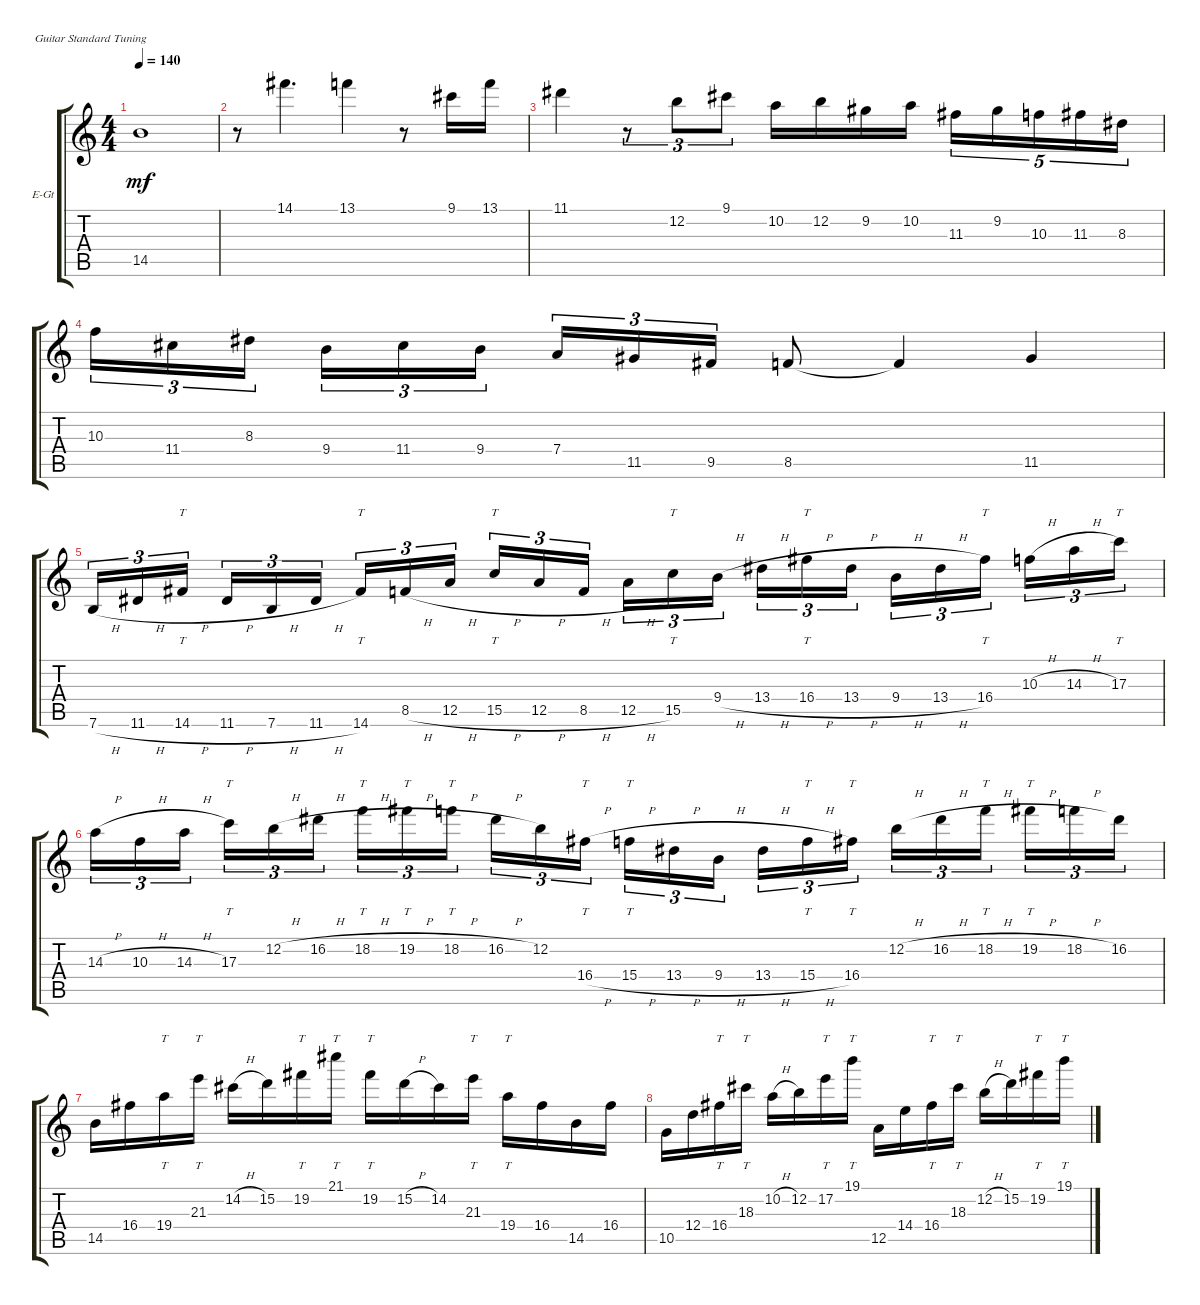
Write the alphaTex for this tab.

\defaultSystemsLayout 4
\bracketExtendMode groupsimilarinstruments
\firstSystemTrackNameOrientation horizontal
\otherSystemsTrackNameOrientation horizontal
\track ("Electric Guitar" "E-Gt") {instrument distortionguitar}
\staff {score tabs}
\tuning (E4 B3 G3 D3 A2 E2)
\ts (4 4)
\tempo 140
\clef g2
\ks c
14.5.1{dy mf} |
r.8 14.1.4{d} 13.1.4 r.8 9.1.16 13.1.16 |
11.1.4 r.8{tu (3 2)} 12.2.8{tu (3 2)} 9.1.8{tu (3 2)} 10.2.16 12.2.16 9.2.16 10.2.16 11.3.16{tu (5 4)} 9.2.16{tu (5 4)} 10.3.16{tu (5 4)} 11.3.16{tu (5 4)} 8.3.16{tu (5 4)} |
10.3.16{tu (3 2)} 11.4.16{tu (3 2)} 8.3.16{tu (3 2)} 9.4.16{tu (3 2)} 11.4.16{tu (3 2)} 9.4.16{tu (3 2)} 7.4.16{tu (3 2)} 11.5.16{tu (3 2)} 9.5.16{tu (3 2)} 8.5.8 8.5{t}.4 11.5.4 |
7.6{h}.16{tu (3 2)} 11.6{h}.16{tu (3 2)} 14.6{h}.16{tt tu (3 2)} 11.6{h}.16{tu (3 2)} 7.6{h}.16{tu (3 2)} 11.6{h}.16{tu (3 2)} 14.6.16{tt tu (3 2)} 8.5{h}.16{tu (3 2)} 12.5{h}.16{tu (3 2)} 15.5{h}.16{tt tu (3 2)} 12.5{h}.16{tu (3 2)} 8.5{h}.16{tu (3 2)} 12.5{h}.16{tu (3 2)} 15.5.16{tt tu (3 2)} 9.4{h}.16{tu (3 2)} 13.4{h}.16{tu (3 2)} 16.4{h}.16{tt tu (3 2)} 13.4{h}.16{tu (3 2)} 9.4{h}.16{tu (3 2)} 13.4{h}.16{tu (3 2)} 16.4.16{tt tu (3 2)} 10.3{h}.16{tu (3 2)} 14.3{h}.16{tu (3 2)} 17.3.16{tt tu (3 2)} |
14.3{h}.16{tu (3 2)} 10.3{h}.16{tu (3 2)} 14.3{h}.16{tu (3 2)} 17.3.16{tt tu (3 2)} 12.2{h}.16{tu (3 2)} 16.2{h}.16{tu (3 2)} 18.2{h}.16{tt tu (3 2)} 19.2{h}.16{tt tu (3 2)} 18.2{h}.16{tt tu (3 2)} 16.2{h}.16{tu (3 2)} 12.2.16{tu (3 2)} 16.4{h}.16{tt tu (3 2)} 15.4{h}.16{tt tu (3 2)} 13.4{h}.16{tu (3 2)} 9.4{h}.16{tu (3 2)} 13.4{h}.16{tu (3 2)} 15.4{h}.16{tt tu (3 2)} 16.4.16{tt tu (3 2)} 12.2{h}.16{tu (3 2)} 16.2{h}.16{tu (3 2)} 18.2{h}.16{tt tu (3 2)} 19.2{h}.16{tt tu (3 2)} 18.2{h}.16{tu (3 2)} 16.2.16{tu (3 2)} |
14.5.16 16.4.16 19.4.16{tt} 21.3.16{tt} 14.2{h}.16 15.2.16 19.2.16{tt} 21.1.16{tt} 19.2.16{tt} 15.2{h}.16 14.2.16 21.3.16{tt} 19.4.16{tt} 16.4.16 14.5.16 16.4.16 |
10.5.16 12.4.16 16.4.16{tt} 18.3.16{tt} 10.2{h}.16 12.2.16 17.2.16{tt} 19.1.16{tt} 12.5.16 14.4.16 16.4.16{tt} 18.3.16{tt} 12.2{h}.16 15.2.16 19.2.16{tt} 19.1.16{tt}
